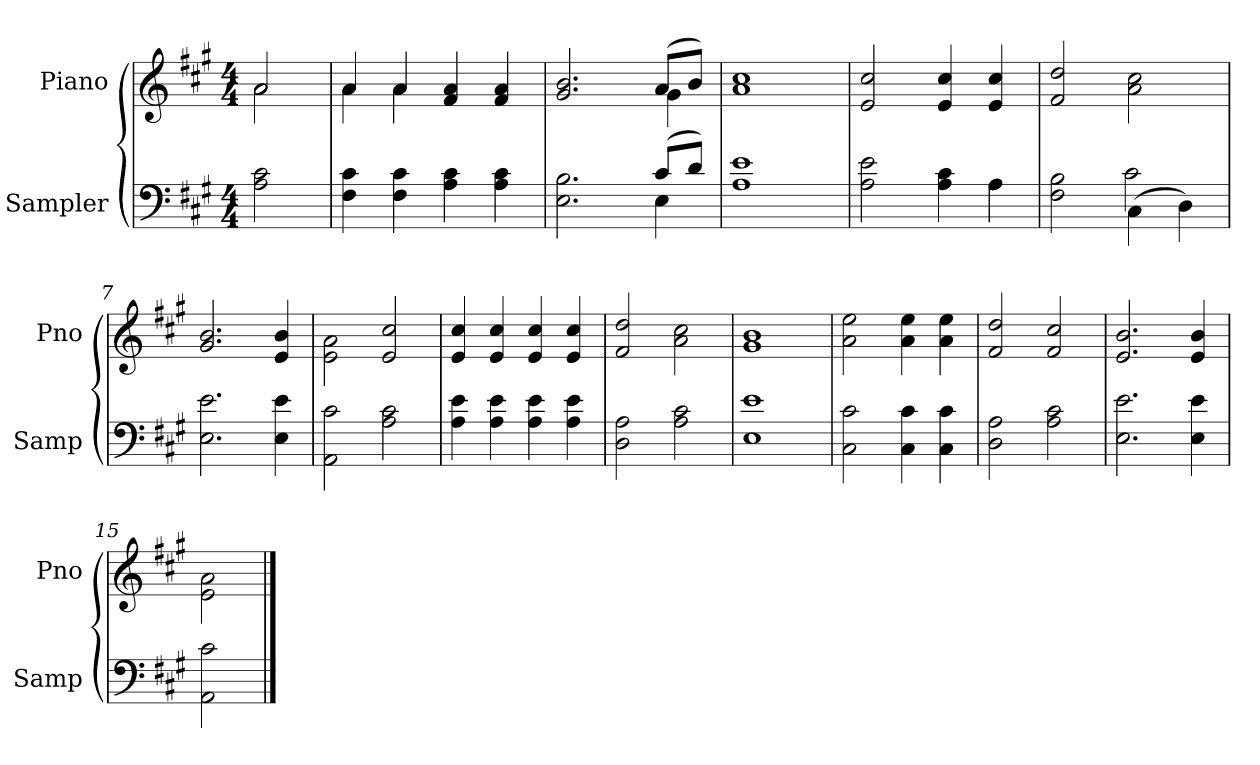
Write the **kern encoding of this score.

**kern	**kern
*part2	*part1
*staff2	*staff1
*I"Sampler	*I"Piano
*I'Samp	*I'Pno
*clefF4	*clefG2
*k[f#c#g#]	*k[f#c#g#]
*A:	*A:
*M4/4	*M4/4
=1	=1
*	*^
2A 2c#	2a/	2a
=2	=2	=2
4F# 4c#	4a/	4a
4F# 4c#	4a/	4a
4A 4c#	4f# 4a	2ryy
4A 4c#	4f# 4a	.
=3	=3	=3
*^	*	*
2.E 2.B	2.ryy	2.g# 2.b	2.ryy
(8c#/L	4E	(8a/L	4g#
8d/J)	.	8b/J)	.
*v	*v	*	*
*	*v	*v
=4	=4
1A 1e	1a 1cc#
=5	=5
*^	*
2A 2e	2.ryy	2e 2cc#
4A 4c#	.	4e 4cc#
4A\	4A	4e 4cc#
=6	=6	=6
2F# 2B	2ryy	2f# 2dd
(4C#\	2c#	2a 2cc#
4D\)	.	.
*v	*v	*
=7	=7
2.E 2.e	2.g# 2.b
4E 4e	4e 4b
=8	=8
2AA 2c#	2e\ 2a\
2A 2c#	2e 2cc#
=9	=9
4A 4e	4e 4cc#
4A 4e	4e 4cc#
4A 4e	4e 4cc#
4A 4e	4e 4cc#
=10	=10
2D 2A	2f# 2dd
2A 2c#	2a 2cc#
=11	=11
1E 1e	1g# 1b
=12	=12
2C# 2c#	2a 2ee
4C# 4c#	4a 4ee
4C# 4c#	4a 4ee
=13	=13
2D 2A	2f# 2dd
2A 2c#	2f# 2cc#
=14	=14
2.E 2.e	2.e 2.b
4E 4e	4e 4b
=15	=15
2AA 2c#	2e\ 2a\
==	==
*-	*-
